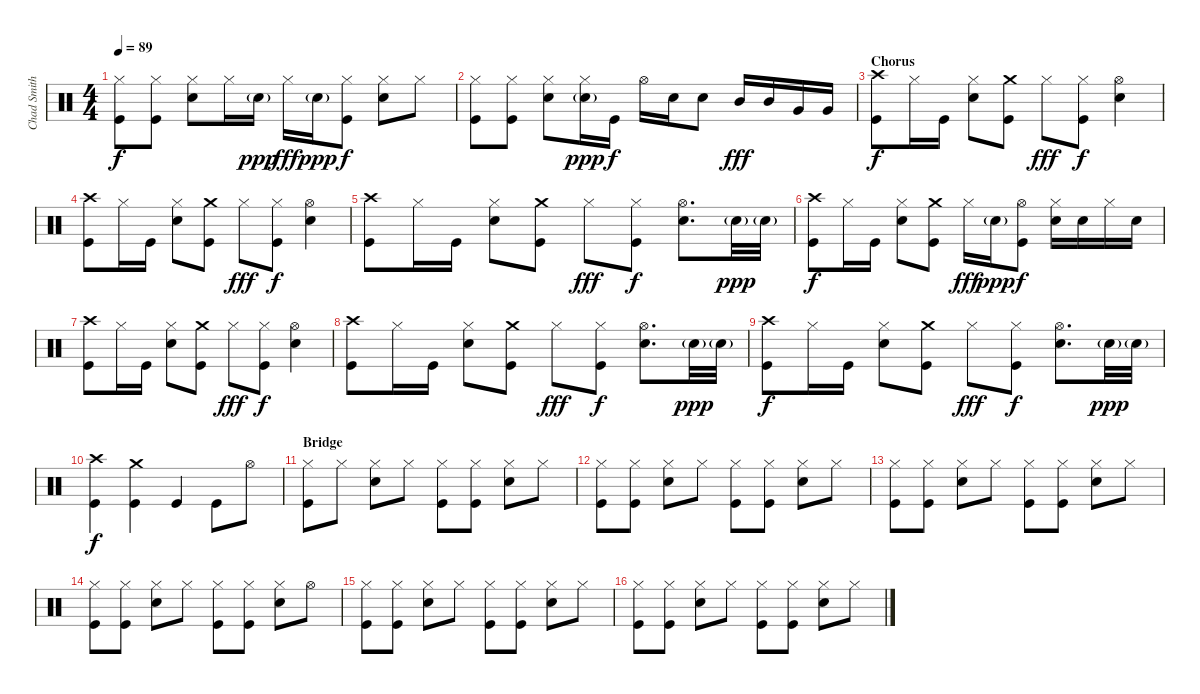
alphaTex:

\track ("Chad Smith" "Chad Smith") {instrument percussion}
\staff {score}
\articulation defaults
\ts (4 4)
\tempo 89
\clef neutral
\ks c
("Hi-Hat (closed)" "Kick (hit)").8{dy f} ("Hi-Hat (closed)" "Kick (hit)").8 ("Hi-Hat (closed)" "Snare (hit) 2").8 "Hi-Hat (closed)".16 "Snare (hit) 2"{g}.16{dy ppp} "Hi-Hat (closed)".16{dy fff} "Snare (hit) 2"{g}.16{dy ppp} ("Hi-Hat (closed)" "Kick (hit)").8{dy f} ("Hi-Hat (closed)" "Snare (hit) 2").8 "Hi-Hat (closed)".8 |
("Hi-Hat (closed)" "Kick (hit)").8 ("Hi-Hat (closed)" "Kick (hit)").8 ("Hi-Hat (closed)" "Snare (hit) 2").8 ("Hi-Hat (closed)" "Snare (hit) 2"{g}).16{dy ppp} "Kick (hit)".16{dy f} "Hi-Hat (open)".16 "Snare (hit) 2".16 "Snare (hit) 2".8 "Mid Tom (hit)".16{dy fff} "Mid Tom (hit)".16 "Very Low Tom (hit)".16 "Very Low Tom (hit)".16 |
\section ("" "Chorus")
("Crash high (hit)" "Kick (hit)").8{dy f} "Hi-Hat (closed)".16 "Kick (hit)".16 ("Hi-Hat (closed)" "Snare (hit) 2").8 ("Crash medium (hit)" "Kick (hit)").8 "Hi-Hat (closed)".8{dy fff} ("Hi-Hat (closed)" "Kick (hit)").8{dy f} ("Hi-Hat (open)" "Snare (hit) 2").4 |
("Crash high (hit)" "Kick (hit)").8 "Hi-Hat (closed)".16 "Kick (hit)".16 ("Hi-Hat (closed)" "Snare (hit) 2").8 ("Crash medium (hit)" "Kick (hit)").8 "Hi-Hat (closed)".8{dy fff} ("Hi-Hat (closed)" "Kick (hit)").8{dy f} ("Hi-Hat (open)" "Snare (hit) 2").4 |
("Crash high (hit)" "Kick (hit)").8 "Hi-Hat (closed)".16 "Kick (hit)".16 ("Hi-Hat (closed)" "Snare (hit) 2").8 ("Crash medium (hit)" "Kick (hit)").8 "Hi-Hat (closed)".8{dy fff} ("Hi-Hat (closed)" "Kick (hit)").8{dy f} ("Hi-Hat (open)" "Snare (hit) 2").8{d} "Snare (hit) 2"{g}.32{dy ppp} "Snare (hit) 2"{g}.32 |
("Crash high (hit)" "Kick (hit)").8{dy f} "Hi-Hat (closed)".16 "Kick (hit)".16 ("Hi-Hat (closed)" "Snare (hit) 2").8 ("Crash medium (hit)" "Kick (hit)").8 "Hi-Hat (closed)".16{dy fff} "Snare (hit) 2"{g}.16{dy ppp} ("Hi-Hat (open)" "Kick (hit)").8{dy f} ("Hi-Hat (closed)" "Snare (hit) 2").16 "Snare (hit) 2".16 "Hi-Hat (closed)".16 "Snare (hit) 2".16 |
("Crash high (hit)" "Kick (hit)").8 "Hi-Hat (closed)".16 "Kick (hit)".16 ("Hi-Hat (closed)" "Snare (hit) 2").8 ("Crash medium (hit)" "Kick (hit)").8 "Hi-Hat (closed)".8{dy fff} ("Hi-Hat (closed)" "Kick (hit)").8{dy f} ("Hi-Hat (open)" "Snare (hit) 2").4 |
("Crash high (hit)" "Kick (hit)").8 "Hi-Hat (closed)".16 "Kick (hit)".16 ("Hi-Hat (closed)" "Snare (hit) 2").8 ("Crash medium (hit)" "Kick (hit)").8 "Hi-Hat (closed)".8{dy fff} ("Hi-Hat (closed)" "Kick (hit)").8{dy f} ("Hi-Hat (open)" "Snare (hit) 2").8{d} "Snare (hit) 2"{g}.32{dy ppp} "Snare (hit) 2"{g}.32 |
("Crash high (hit)" "Kick (hit)").8{dy f} "Hi-Hat (closed)".16 "Kick (hit)".16 ("Hi-Hat (closed)" "Snare (hit) 2").8 ("Crash medium (hit)" "Kick (hit)").8 "Hi-Hat (closed)".8{dy fff} ("Hi-Hat (closed)" "Kick (hit)").8{dy f} ("Hi-Hat (open)" "Snare (hit) 2").8{d} "Snare (hit) 2"{g}.32{dy ppp} "Snare (hit) 2"{g}.32 |
("Crash high (hit)" "Kick (hit)").4{dy f} ("Crash medium (hit)" "Kick (hit)").4 "Kick (hit)".4 "Kick (hit)".8 "Hi-Hat (open)".8 |
\section ("" "Bridge")
("Hi-Hat (closed)" "Kick (hit)").8 "Hi-Hat (closed)".8 ("Hi-Hat (closed)" "Snare (hit) 2").8 "Hi-Hat (closed)".8 ("Hi-Hat (closed)" "Kick (hit)").8 ("Hi-Hat (closed)" "Kick (hit)").8 ("Hi-Hat (closed)" "Snare (hit) 2").8 "Hi-Hat (closed)".8 |
("Hi-Hat (closed)" "Kick (hit)").8 ("Hi-Hat (closed)" "Kick (hit)").8 ("Hi-Hat (closed)" "Snare (hit) 2").8 "Hi-Hat (closed)".8 ("Hi-Hat (closed)" "Kick (hit)").8 ("Hi-Hat (closed)" "Kick (hit)").8 ("Hi-Hat (closed)" "Snare (hit) 2").8 "Hi-Hat (closed)".8 |
("Hi-Hat (closed)" "Kick (hit)").8 ("Hi-Hat (closed)" "Kick (hit)").8 ("Hi-Hat (closed)" "Snare (hit) 2").8 "Hi-Hat (closed)".8 ("Hi-Hat (closed)" "Kick (hit)").8 ("Hi-Hat (closed)" "Kick (hit)").8 ("Hi-Hat (closed)" "Snare (hit) 2").8 "Hi-Hat (closed)".8 |
("Hi-Hat (closed)" "Kick (hit)").8 ("Hi-Hat (closed)" "Kick (hit)").8 ("Hi-Hat (closed)" "Snare (hit) 2").8 "Hi-Hat (closed)".8 ("Hi-Hat (closed)" "Kick (hit)").8 ("Hi-Hat (closed)" "Kick (hit)").8 ("Hi-Hat (closed)" "Snare (hit) 2").8 "Hi-Hat (open)".8 |
("Hi-Hat (closed)" "Kick (hit)").8 ("Hi-Hat (closed)" "Kick (hit)").8 ("Hi-Hat (closed)" "Snare (hit) 2").8 "Hi-Hat (closed)".8 ("Hi-Hat (closed)" "Kick (hit)").8 ("Hi-Hat (closed)" "Kick (hit)").8 ("Hi-Hat (closed)" "Snare (hit) 2").8 "Hi-Hat (closed)".8 |
("Hi-Hat (closed)" "Kick (hit)").8 ("Hi-Hat (closed)" "Kick (hit)").8 ("Hi-Hat (closed)" "Snare (hit) 2").8 "Hi-Hat (closed)".8 ("Hi-Hat (closed)" "Kick (hit)").8 ("Hi-Hat (closed)" "Kick (hit)").8 ("Hi-Hat (closed)" "Snare (hit) 2").8 "Hi-Hat (closed)".8
